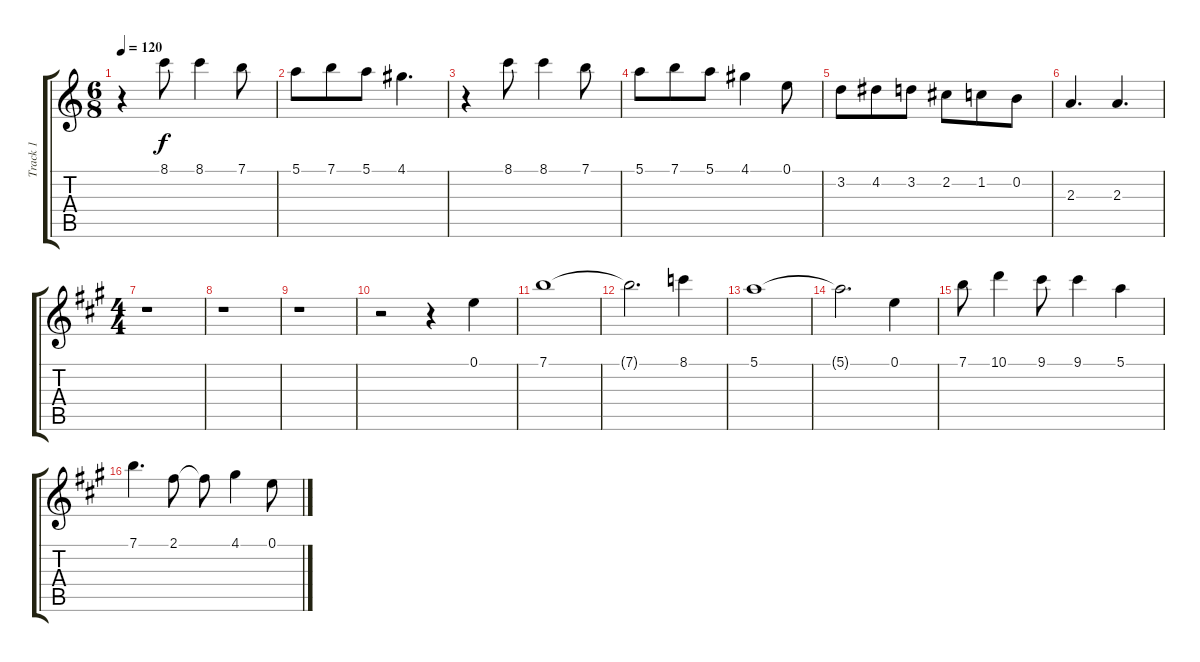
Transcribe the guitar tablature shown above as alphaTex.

\track ("Track 1" "Track 1") {instrument acousticguitarnylon}
\staff {score tabs}
\tuning (E4 B3 G3 D3 A2 E2) {hide}
\ts (6 8)
\tempo 120
\clef g2
\ks c
r.4{dy f} 8.1.8 8.1.4 7.1.8 |
5.1.8 7.1.8 5.1.8 4.1.4{d} |
r.4 8.1.8 8.1.4 7.1.8 |
5.1.8 7.1.8 5.1.8 4.1.4 0.1.8 |
3.2.8 4.2.8 3.2.8 2.2.8 1.2.8 0.2.8 |
2.3.4{d} 2.3.4{d} |
\ts (4 4)
\ks a
r.1 |
r.1 |
r.1 |
r.2 r.4 0.1.4 |
7.1.1 |
7.1{t}.2{d} 8.1.4 |
5.1.1 |
5.1{t}.2{d} 0.1.4 |
7.1.8 10.1.4 9.1.8 9.1.4 5.1.4 |
7.1.4{d} 2.1.8 2.1{t}.8 4.1.4 0.1.8
